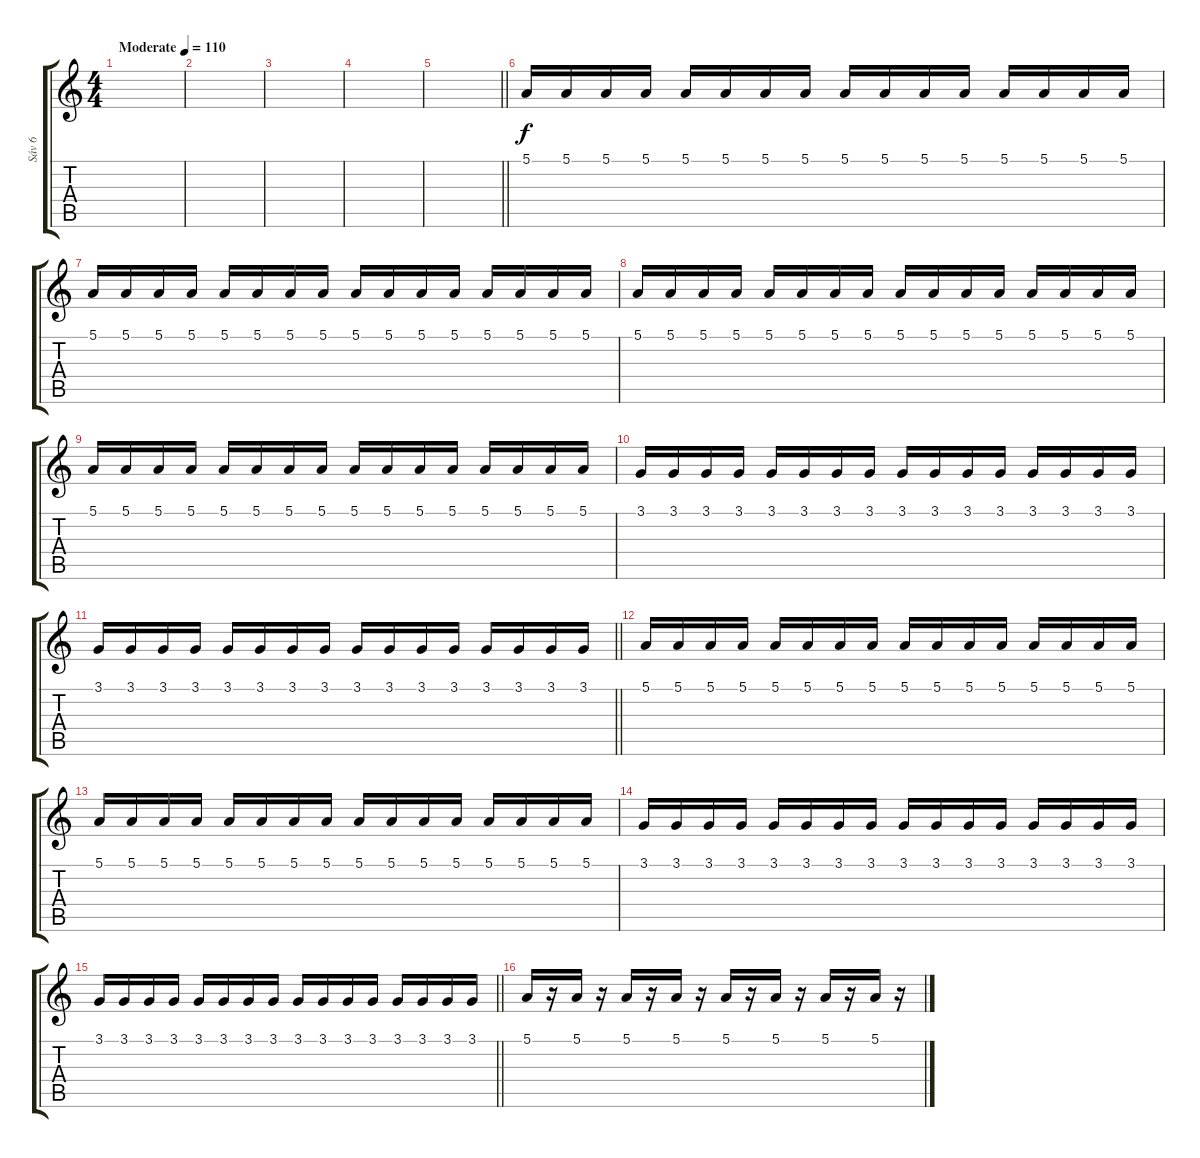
\track ("Sáv 6" "Sáv 6") {instrument electricgrandpiano}
\staff {score tabs}
\tuning (E4 B3 G3 D3 A2 E2) {hide}
\ts (4 4)
\tempo (110 "Moderate")
\clef g2
\ks c
|
|
|
|
\barLineRight lightlight
|
5.1.16 5.1.16 5.1.16 5.1.16 5.1.16 5.1.16 5.1.16 5.1.16 5.1.16 5.1.16 5.1.16 5.1.16 5.1.16 5.1.16 5.1.16 5.1.16 |
5.1.16 5.1.16 5.1.16 5.1.16 5.1.16 5.1.16 5.1.16 5.1.16 5.1.16 5.1.16 5.1.16 5.1.16 5.1.16 5.1.16 5.1.16 5.1.16 |
5.1.16 5.1.16 5.1.16 5.1.16 5.1.16 5.1.16 5.1.16 5.1.16 5.1.16 5.1.16 5.1.16 5.1.16 5.1.16 5.1.16 5.1.16 5.1.16 |
5.1.16 5.1.16 5.1.16 5.1.16 5.1.16 5.1.16 5.1.16 5.1.16 5.1.16 5.1.16 5.1.16 5.1.16 5.1.16 5.1.16 5.1.16 5.1.16 |
3.1.16 3.1.16 3.1.16 3.1.16 3.1.16 3.1.16 3.1.16 3.1.16 3.1.16 3.1.16 3.1.16 3.1.16 3.1.16 3.1.16 3.1.16 3.1.16 |
\barLineRight lightlight
3.1.16 3.1.16 3.1.16 3.1.16 3.1.16 3.1.16 3.1.16 3.1.16 3.1.16 3.1.16 3.1.16 3.1.16 3.1.16 3.1.16 3.1.16 3.1.16 |
5.1.16 5.1.16 5.1.16 5.1.16 5.1.16 5.1.16 5.1.16 5.1.16 5.1.16 5.1.16 5.1.16 5.1.16 5.1.16 5.1.16 5.1.16 5.1.16 |
5.1.16 5.1.16 5.1.16 5.1.16 5.1.16 5.1.16 5.1.16 5.1.16 5.1.16 5.1.16 5.1.16 5.1.16 5.1.16 5.1.16 5.1.16 5.1.16 |
3.1.16 3.1.16 3.1.16 3.1.16 3.1.16 3.1.16 3.1.16 3.1.16 3.1.16 3.1.16 3.1.16 3.1.16 3.1.16 3.1.16 3.1.16 3.1.16 |
\barLineRight lightlight
3.1.16 3.1.16 3.1.16 3.1.16 3.1.16 3.1.16 3.1.16 3.1.16 3.1.16 3.1.16 3.1.16 3.1.16 3.1.16 3.1.16 3.1.16 3.1.16 |
5.1.16 r.16 5.1.16 r.16 5.1.16 r.16 5.1.16 r.16 5.1.16 r.16 5.1.16 r.16 5.1.16 r.16 5.1.16 r.16
